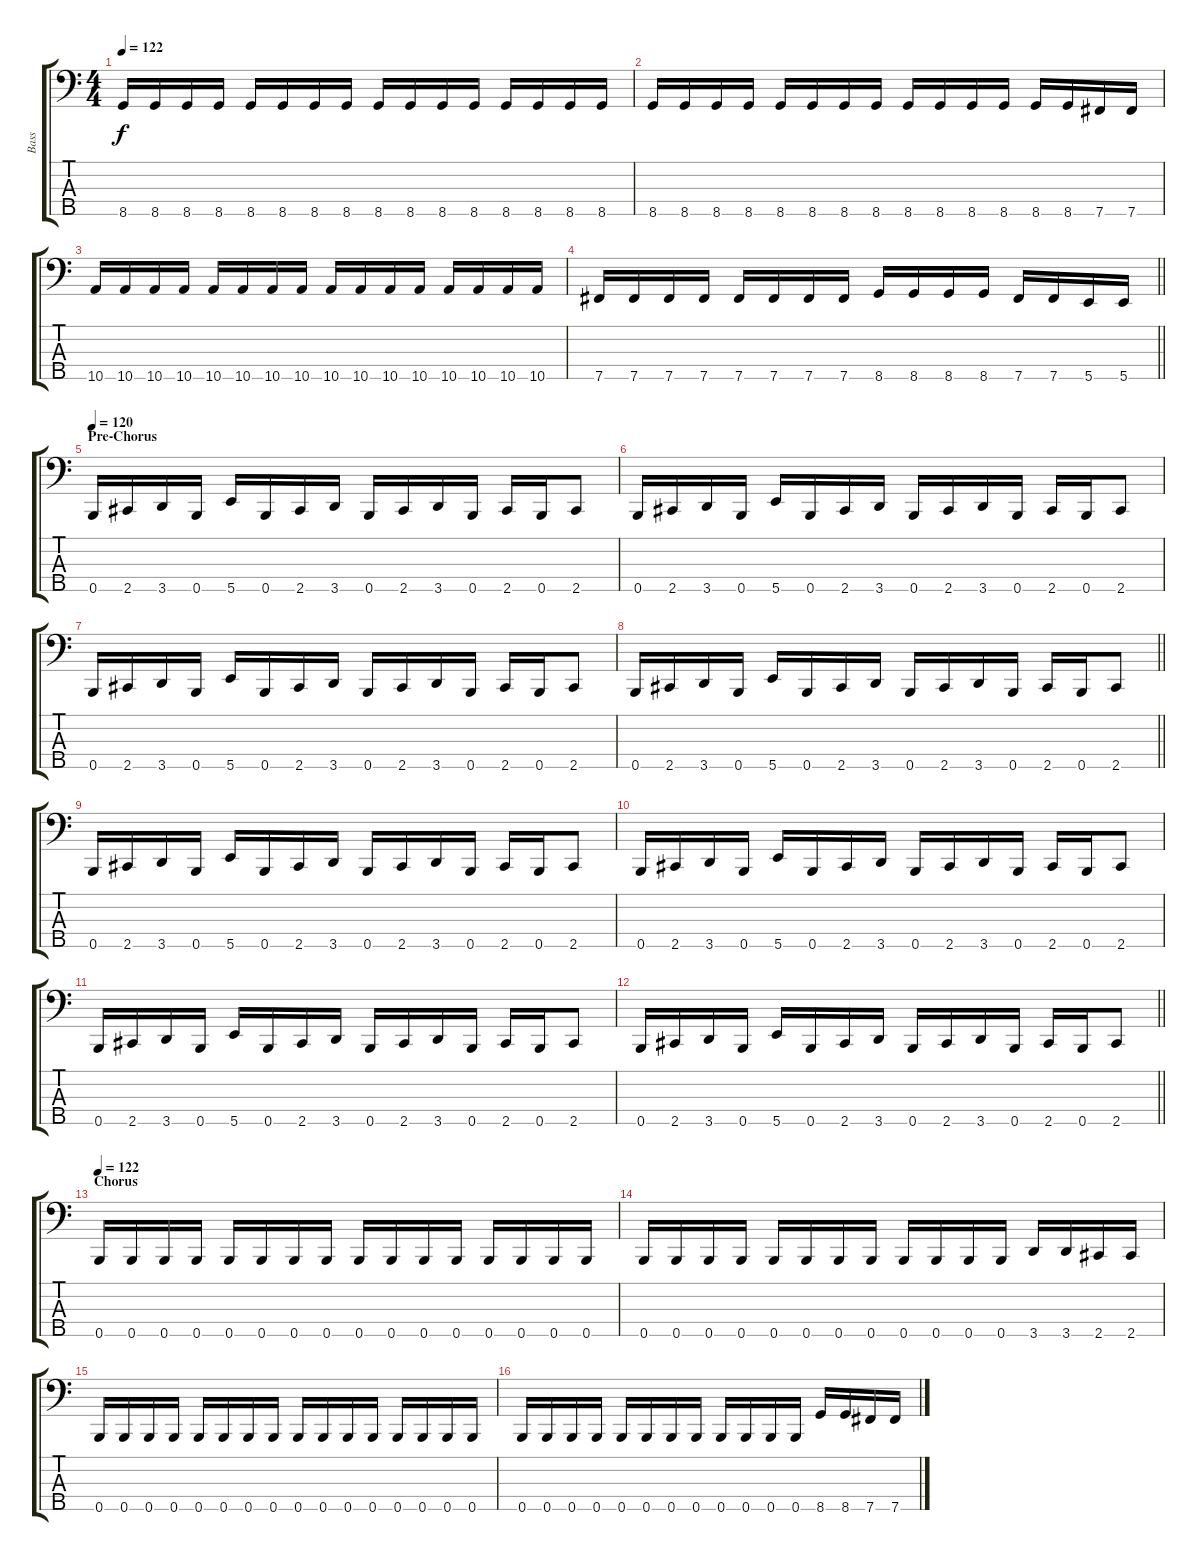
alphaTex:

\track ("Bass" "Bass") {instrument electricbassfinger}
\staff {score tabs}
\tuning (G2 D2 A1 E1 B0) {hide}
\ts (4 4)
\tempo 122
\clef f4
\ks c
8.5.16{dy f} 8.5.16 8.5.16 8.5.16 8.5.16 8.5.16 8.5.16 8.5.16 8.5.16 8.5.16 8.5.16 8.5.16 8.5.16 8.5.16 8.5.16 8.5.16 |
8.5.16 8.5.16 8.5.16 8.5.16 8.5.16 8.5.16 8.5.16 8.5.16 8.5.16 8.5.16 8.5.16 8.5.16 8.5.16 8.5.16 7.5.16 7.5.16 |
10.5.16 10.5.16 10.5.16 10.5.16 10.5.16 10.5.16 10.5.16 10.5.16 10.5.16 10.5.16 10.5.16 10.5.16 10.5.16 10.5.16 10.5.16 10.5.16 |
\barLineRight lightlight
7.5.16 7.5.16 7.5.16 7.5.16 7.5.16 7.5.16 7.5.16 7.5.16 8.5.16 8.5.16 8.5.16 8.5.16 7.5.16 7.5.16 5.5.16 5.5.16 |
\section ("" "Pre-Chorus")
\tempo 120
0.5.16 2.5.16 3.5.16 0.5.16 5.5.16 0.5.16 2.5.16 3.5.16 0.5.16 2.5.16 3.5.16 0.5.16 2.5.16 0.5.16 2.5.8 |
0.5.16 2.5.16 3.5.16 0.5.16 5.5.16 0.5.16 2.5.16 3.5.16 0.5.16 2.5.16 3.5.16 0.5.16 2.5.16 0.5.16 2.5.8 |
0.5.16 2.5.16 3.5.16 0.5.16 5.5.16 0.5.16 2.5.16 3.5.16 0.5.16 2.5.16 3.5.16 0.5.16 2.5.16 0.5.16 2.5.8 |
\barLineRight lightlight
0.5.16 2.5.16 3.5.16 0.5.16 5.5.16 0.5.16 2.5.16 3.5.16 0.5.16 2.5.16 3.5.16 0.5.16 2.5.16 0.5.16 2.5.8 |
\section ("" "")
0.5.16 2.5.16 3.5.16 0.5.16 5.5.16 0.5.16 2.5.16 3.5.16 0.5.16 2.5.16 3.5.16 0.5.16 2.5.16 0.5.16 2.5.8 |
0.5.16 2.5.16 3.5.16 0.5.16 5.5.16 0.5.16 2.5.16 3.5.16 0.5.16 2.5.16 3.5.16 0.5.16 2.5.16 0.5.16 2.5.8 |
0.5.16 2.5.16 3.5.16 0.5.16 5.5.16 0.5.16 2.5.16 3.5.16 0.5.16 2.5.16 3.5.16 0.5.16 2.5.16 0.5.16 2.5.8 |
\barLineRight lightlight
0.5.16 2.5.16 3.5.16 0.5.16 5.5.16 0.5.16 2.5.16 3.5.16 0.5.16 2.5.16 3.5.16 0.5.16 2.5.16 0.5.16 2.5.8 |
\section ("" "Chorus")
\tempo 122
0.5.16 0.5.16 0.5.16 0.5.16 0.5.16 0.5.16 0.5.16 0.5.16 0.5.16 0.5.16 0.5.16 0.5.16 0.5.16 0.5.16 0.5.16 0.5.16 |
0.5.16 0.5.16 0.5.16 0.5.16 0.5.16 0.5.16 0.5.16 0.5.16 0.5.16 0.5.16 0.5.16 0.5.16 3.5.16 3.5.16 2.5.16 2.5.16 |
0.5.16 0.5.16 0.5.16 0.5.16 0.5.16 0.5.16 0.5.16 0.5.16 0.5.16 0.5.16 0.5.16 0.5.16 0.5.16 0.5.16 0.5.16 0.5.16 |
0.5.16 0.5.16 0.5.16 0.5.16 0.5.16 0.5.16 0.5.16 0.5.16 0.5.16 0.5.16 0.5.16 0.5.16 8.5.16 8.5.16 7.5.16 7.5.16
